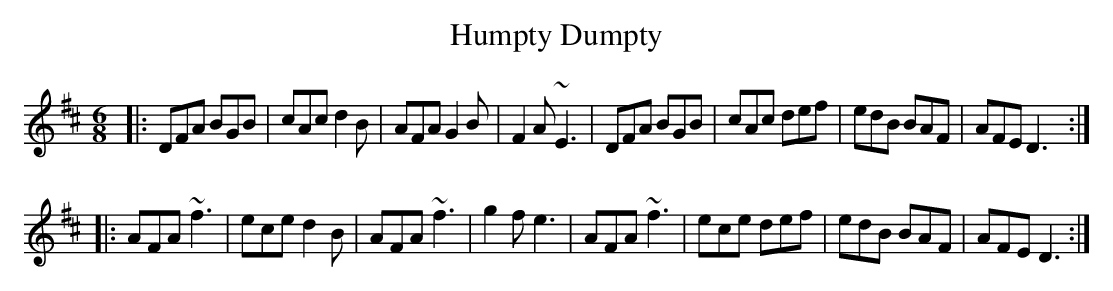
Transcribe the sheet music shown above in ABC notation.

X:1
T:Humpty Dumpty
M:6/8
K:D
|: DFA BGB | cAc d2B | AFA G2B | F2A ~E3 \
|  DFA BGB | cAc def | edB BAF | AFE D3 :|
|: AFA ~f3 | ece d2B | AFA ~f3 | g2f e3 \
|  AFA ~f3 | ece def | edB BAF | AFE D3 :|
